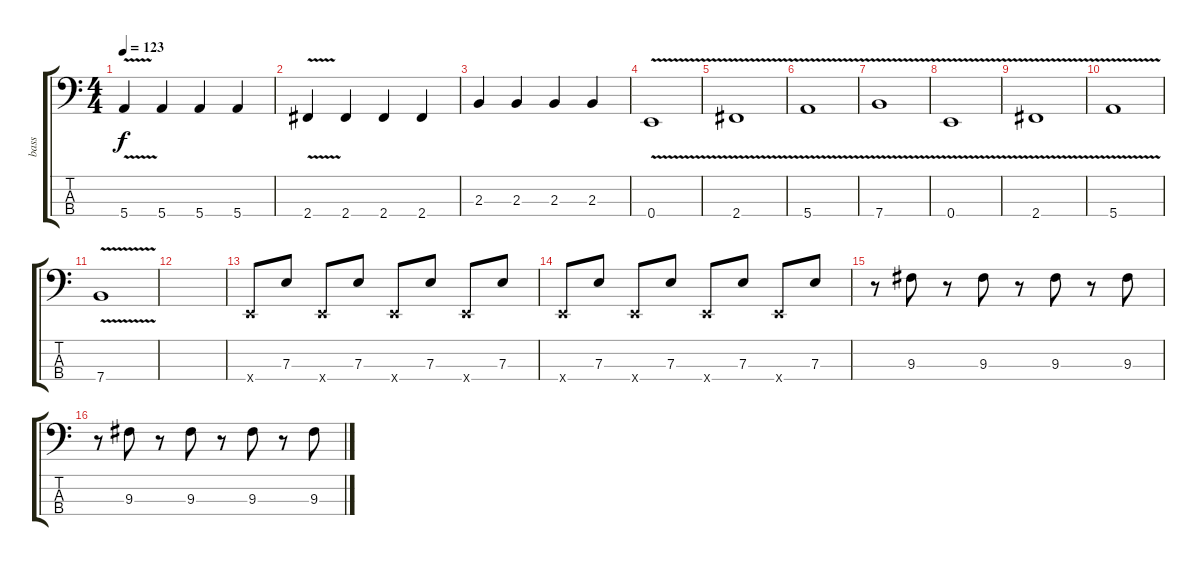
\track ("bass" "bass") {instrument electricbassfinger}
\staff {score tabs}
\tuning (G2 D2 A1 E1) {hide}
\ts (4 4)
\tempo 123
\clef f4
\ks c
5.4{v}.4{dy f} 5.4.4 5.4.4 5.4.4 |
2.4{v}.4 2.4.4 2.4.4 2.4.4 |
2.3.4 2.3.4 2.3.4 2.3.4 |
0.4{v}.1 |
2.4{v}.1 |
5.4{v}.1 |
7.4{v}.1 |
0.4{v}.1 |
2.4{v}.1 |
5.4{v}.1 |
7.4{v}.1 |
|
0.4{x}.8 7.3.8 0.4{x}.8 7.3.8 0.4{x}.8 7.3.8 0.4{x}.8 7.3.8 |
0.4{x}.8 7.3.8 0.4{x}.8 7.3.8 0.4{x}.8 7.3.8 0.4{x}.8 7.3.8 |
r.8 9.3.8 r.8 9.3.8 r.8 9.3.8 r.8 9.3.8 |
r.8 9.3.8 r.8 9.3.8 r.8 9.3.8 r.8 9.3.8
